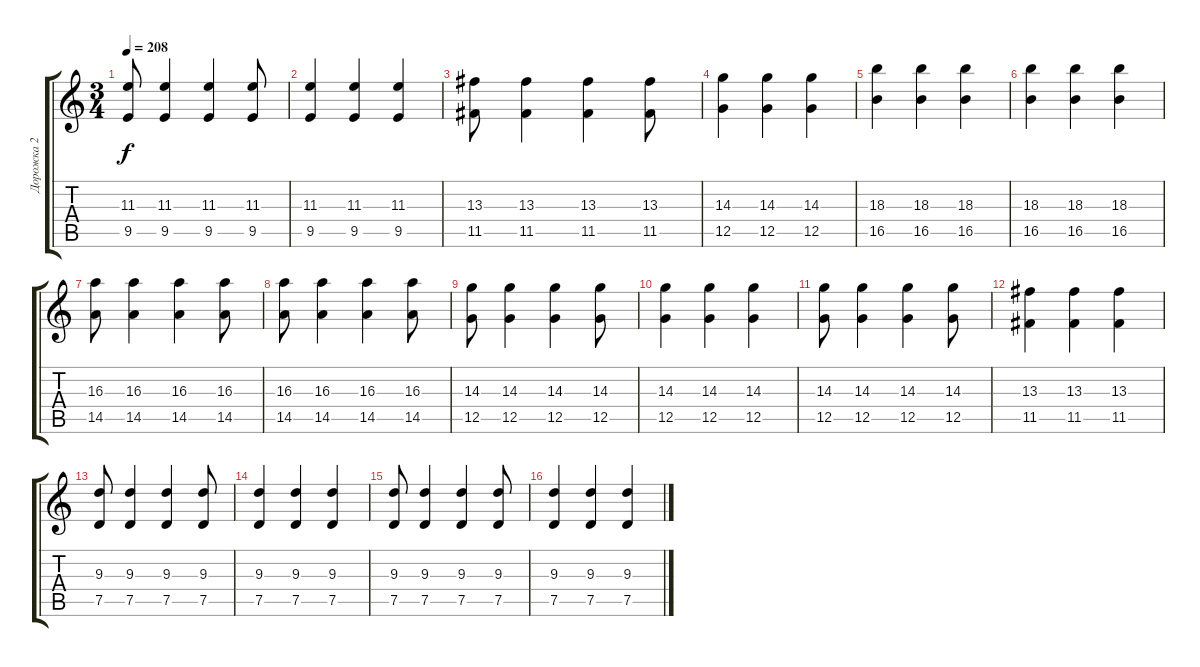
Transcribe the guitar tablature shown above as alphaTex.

\track ("Дорожка 2" "Дорожка 2") {instrument distortionguitar}
\staff {score tabs}
\tuning (D4 A3 F3 C3 G2 C2) {hide}
\ts (3 4)
\tempo 208
\clef g2
\ks c
(11.3 9.5).8{dy f} (11.3 9.5).4 (11.3 9.5).4 (11.3 9.5).8 |
(11.3 9.5).4 (11.3 9.5).4 (11.3 9.5).4 |
(13.3 11.5).8 (13.3 11.5).4 (13.3 11.5).4 (13.3 11.5).8 |
(14.3 12.5).4 (14.3 12.5).4 (14.3 12.5).4 |
(18.3 16.5).4 (18.3 16.5).4 (18.3 16.5).4 |
(18.3 16.5).4 (18.3 16.5).4 (18.3 16.5).4 |
(16.3 14.5).8 (16.3 14.5).4 (16.3 14.5).4 (16.3 14.5).8 |
(16.3 14.5).8 (16.3 14.5).4 (16.3 14.5).4 (16.3 14.5).8 |
(14.3 12.5).8 (14.3 12.5).4 (14.3 12.5).4 (14.3 12.5).8 |
(14.3 12.5).4 (14.3 12.5).4 (14.3 12.5).4 |
(14.3 12.5).8 (14.3 12.5).4 (14.3 12.5).4 (14.3 12.5).8 |
(13.3 11.5).4 (13.3 11.5).4 (13.3 11.5).4 |
(9.3 7.5).8 (9.3 7.5).4 (9.3 7.5).4 (9.3 7.5).8 |
(9.3 7.5).4 (9.3 7.5).4 (9.3 7.5).4 |
(9.3 7.5).8 (9.3 7.5).4 (9.3 7.5).4 (9.3 7.5).8 |
(9.3 7.5).4 (9.3 7.5).4 (9.3 7.5).4
